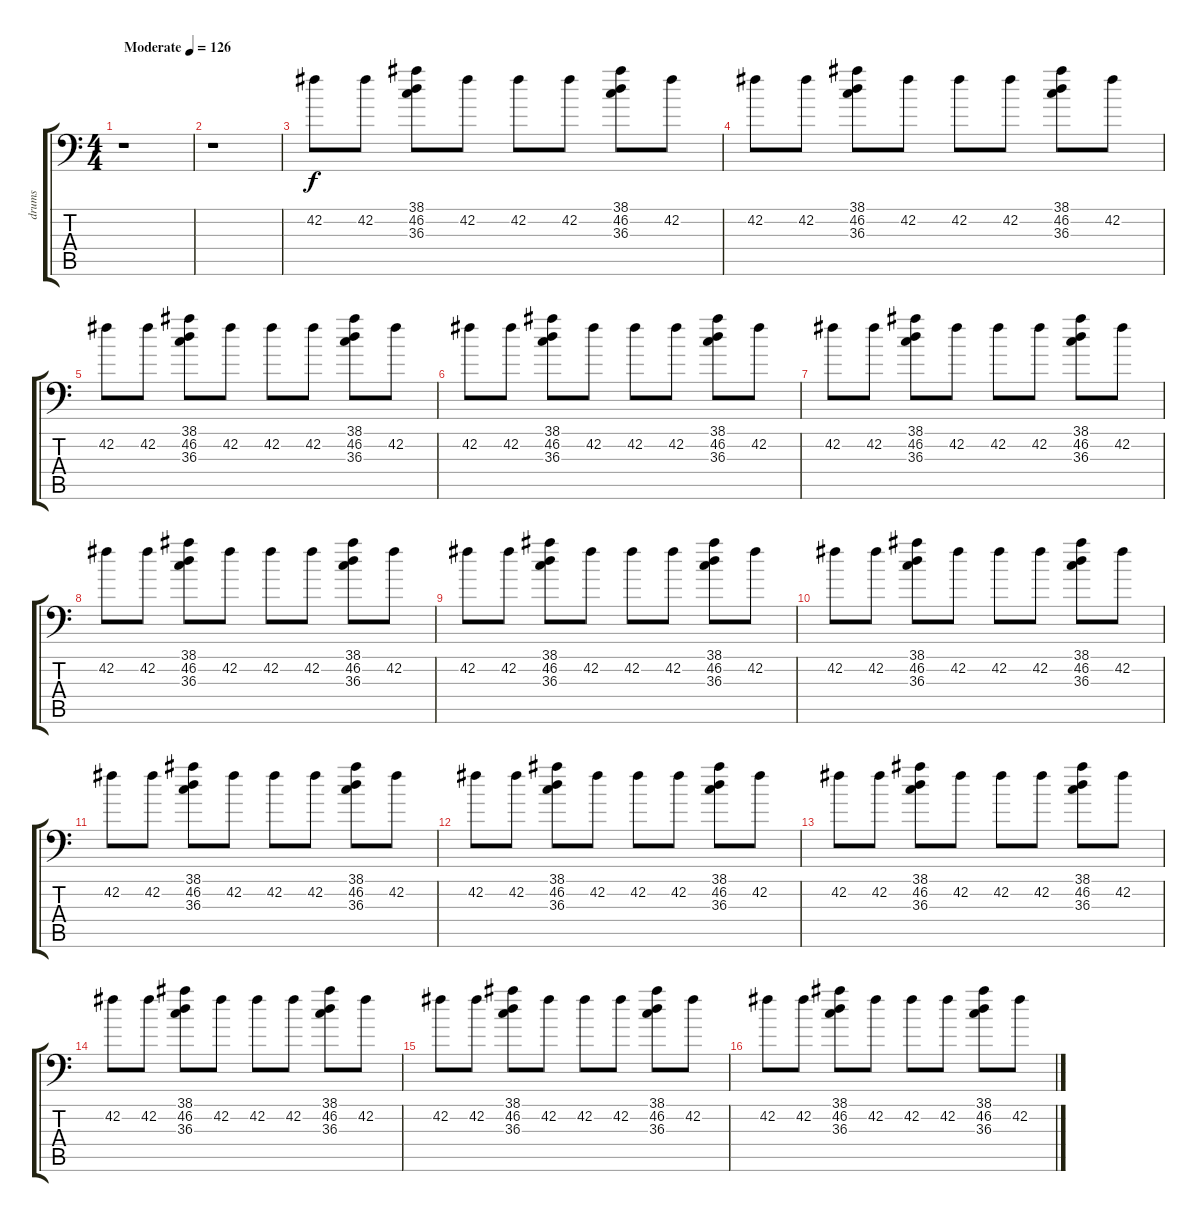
\track ("drums" "drums") {instrument acousticguitarnylon}
\staff {score tabs}
\tuning (C-1 C-1 C-1 C-1 C-1 C-1) {hide}
\ts (4 4)
\tempo (126 "Moderate")
\clef f4
\ks c
r.1{dy f instrument acousticguitarnylon} |
r.1 |
42.2.8 42.2.8 (38.1 46.2 36.3).8 42.2.8 42.2.8 42.2.8 (38.1 46.2 36.3).8 42.2.8 |
42.2.8 42.2.8 (38.1 46.2 36.3).8 42.2.8 42.2.8 42.2.8 (38.1 46.2 36.3).8 42.2.8 |
42.2.8 42.2.8 (38.1 46.2 36.3).8 42.2.8 42.2.8 42.2.8 (38.1 46.2 36.3).8 42.2.8 |
42.2.8 42.2.8 (38.1 46.2 36.3).8 42.2.8 42.2.8 42.2.8 (38.1 46.2 36.3).8 42.2.8 |
42.2.8 42.2.8 (38.1 46.2 36.3).8 42.2.8 42.2.8 42.2.8 (38.1 46.2 36.3).8 42.2.8 |
42.2.8 42.2.8 (38.1 46.2 36.3).8 42.2.8 42.2.8 42.2.8 (38.1 46.2 36.3).8 42.2.8 |
42.2.8 42.2.8 (38.1 46.2 36.3).8 42.2.8 42.2.8 42.2.8 (38.1 46.2 36.3).8 42.2.8 |
42.2.8 42.2.8 (38.1 46.2 36.3).8 42.2.8 42.2.8 42.2.8 (38.1 46.2 36.3).8 42.2.8 |
42.2.8 42.2.8 (38.1 46.2 36.3).8 42.2.8 42.2.8 42.2.8 (38.1 46.2 36.3).8 42.2.8 |
42.2.8 42.2.8 (38.1 46.2 36.3).8 42.2.8 42.2.8 42.2.8 (38.1 46.2 36.3).8 42.2.8 |
42.2.8 42.2.8 (38.1 46.2 36.3).8 42.2.8 42.2.8 42.2.8 (38.1 46.2 36.3).8 42.2.8 |
42.2.8 42.2.8 (38.1 46.2 36.3).8 42.2.8 42.2.8 42.2.8 (38.1 46.2 36.3).8 42.2.8 |
42.2.8 42.2.8 (38.1 46.2 36.3).8 42.2.8 42.2.8 42.2.8 (38.1 46.2 36.3).8 42.2.8 |
42.2.8 42.2.8 (38.1 46.2 36.3).8 42.2.8 42.2.8 42.2.8 (38.1 46.2 36.3).8 42.2.8
